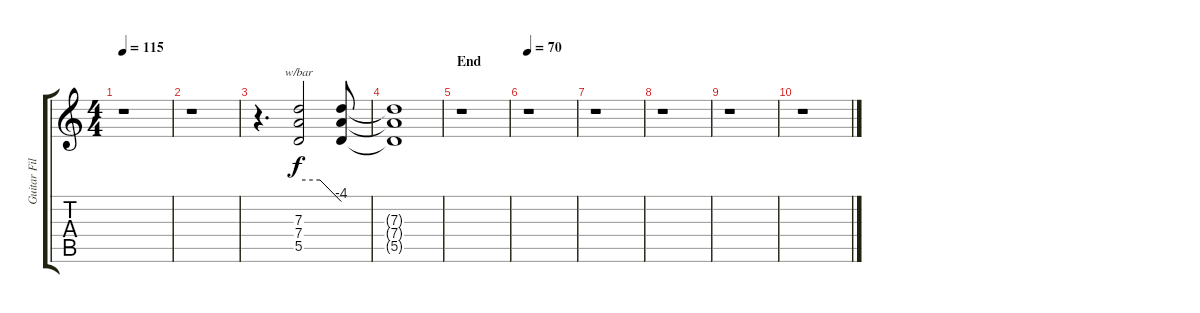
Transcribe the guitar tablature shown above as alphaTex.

\track ("Guitar Fills" "Guitar Fil") {instrument distortionguitar}
\staff {score tabs}
\tuning (E4 B3 G3 D3 A2 D2) {hide}
\ts (4 4)
\tempo 115
\clef g2
\ks c
r.1{dy f} |
r.1 |
r.4{d} (7.3 7.4 5.5).2{tbe (custom default 0 0 30 0 60 -16) balance 16} (7.3{t} 7.4{t} 5.5{t}).8 |
(7.3{t} 7.4{t} 5.5{t}).1{balance 0} |
\section ("" "End")
r.1 |
\tempo 70
r.1 |
r.1 |
r.1 |
r.1 |
r.1
